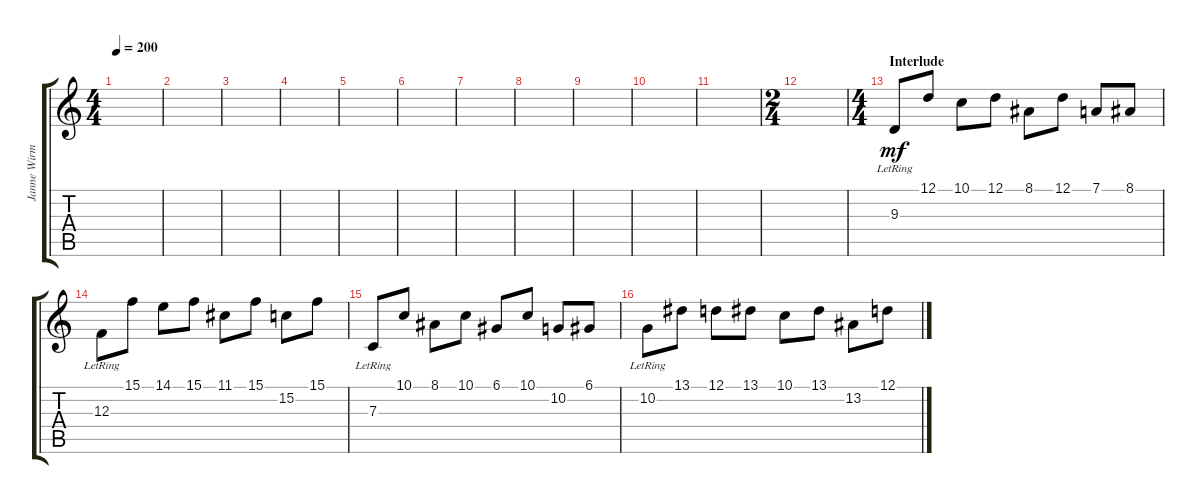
\track ("Janne Wirman" "Janne Wirm") {instrument pad1newage}
\staff {score tabs}
\tuning (D4 A3 F3 C3 G2 D2) {hide}
\ts (4 4)
\tempo 200
\clef g2
\ks c
|
|
|
|
|
|
|
|
|
|
|
\ts (2 4)
|
\ts (4 4)
\section ("" "Interlude")
9.3{lr}.8{dy mf} 12.1.8 10.1.8 12.1.8 8.1.8 12.1.8 7.1.8 8.1.8 |
12.3{lr}.8 15.1.8 14.1.8 15.1.8 11.1.8 15.1.8 15.2.8 15.1.8 |
7.3{lr}.8 10.1.8 8.1.8 10.1.8 6.1.8 10.1.8 10.2.8 6.1.8 |
10.2{lr}.8 13.1.8 12.1.8 13.1.8 10.1.8 13.1.8 13.2.8 12.1.8
